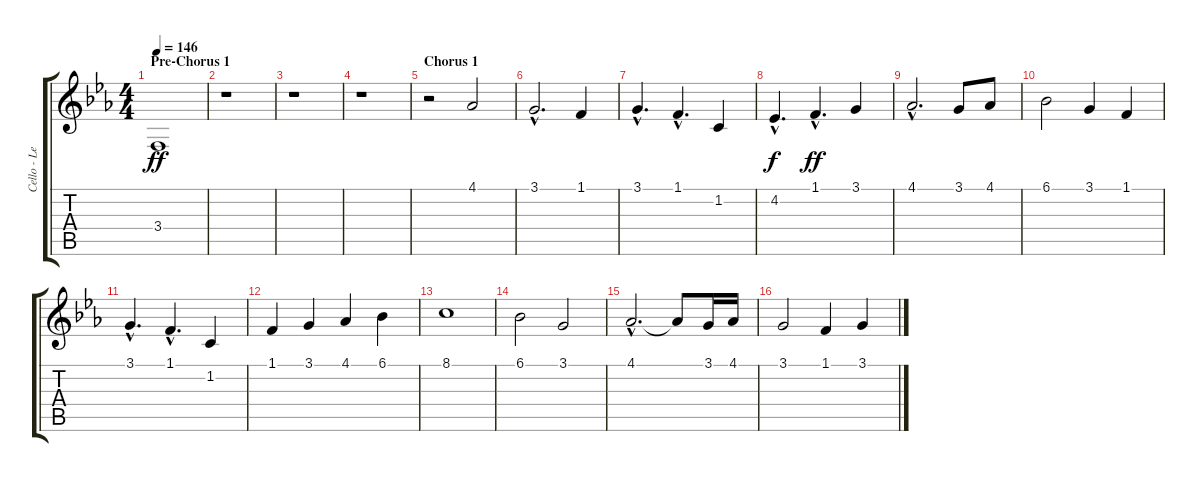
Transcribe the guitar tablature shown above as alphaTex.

\track ("Cello - Lead" "Cello - Le") {instrument cello}
\staff {score tabs}
\tuning (E4 B3 G3 D3 A2 E2) {hide}
\ts (4 4)
\section ("" "Pre-Chorus 1")
\tempo 146
\clef g2
\ks eb
3.4.1{dy ff} |
r.1 |
r.1 |
r.1 |
\section ("" "Chorus 1")
r.2 4.1.2 |
3.1{hac}.2{d} 1.1.4 |
3.1{hac}.4{d} 1.1{hac}.4{d} 1.2.4 |
4.2{hac}.4{d dy f} 1.1{hac}.4{d dy ff} 3.1.4 |
4.1{hac}.2{d} 3.1.8 4.1.8 |
6.1.2 3.1.4 1.1.4 |
3.1{hac}.4{d} 1.1{hac}.4{d} 1.2.4 |
1.1.4 3.1.4 4.1.4 6.1.4 |
8.1.1 |
6.1.2 3.1.2 |
4.1{hac}.2{d} 4.1{t}.8 3.1.16 4.1.16 |
3.1.2 1.1.4 3.1.4
